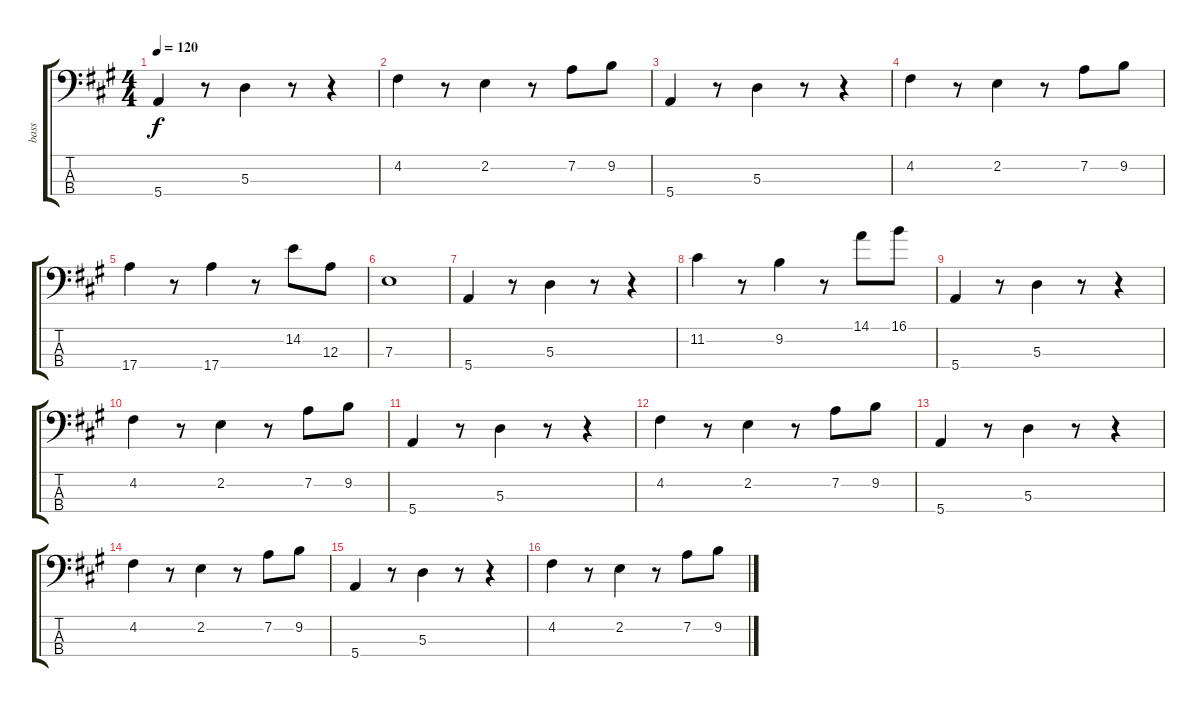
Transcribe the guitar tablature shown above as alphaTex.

\track ("bass" "bass") {instrument electricbassfinger}
\staff {score tabs}
\tuning (G2 D2 A1 E1) {hide}
\ts (4 4)
\tempo 120
\clef f4
\ks a
5.4.4{dy f} r.8 5.3.4 r.8 r.4 |
4.2.4 r.8 2.2.4 r.8 7.2.8 9.2.8 |
5.4.4 r.8 5.3.4 r.8 r.4 |
4.2.4 r.8 2.2.4 r.8 7.2.8 9.2.8 |
17.4.4 r.8 17.4.4 r.8 14.2.8 12.3.8 |
7.3.1 |
5.4.4 r.8 5.3.4 r.8 r.4 |
11.2.4 r.8 9.2.4 r.8 14.1.8 16.1.8 |
5.4.4 r.8 5.3.4 r.8 r.4 |
4.2.4 r.8 2.2.4 r.8 7.2.8 9.2.8 |
5.4.4 r.8 5.3.4 r.8 r.4 |
4.2.4 r.8 2.2.4 r.8 7.2.8 9.2.8 |
5.4.4 r.8 5.3.4 r.8 r.4 |
4.2.4 r.8 2.2.4 r.8 7.2.8 9.2.8 |
5.4.4 r.8 5.3.4 r.8 r.4 |
4.2.4 r.8 2.2.4 r.8 7.2.8 9.2.8
